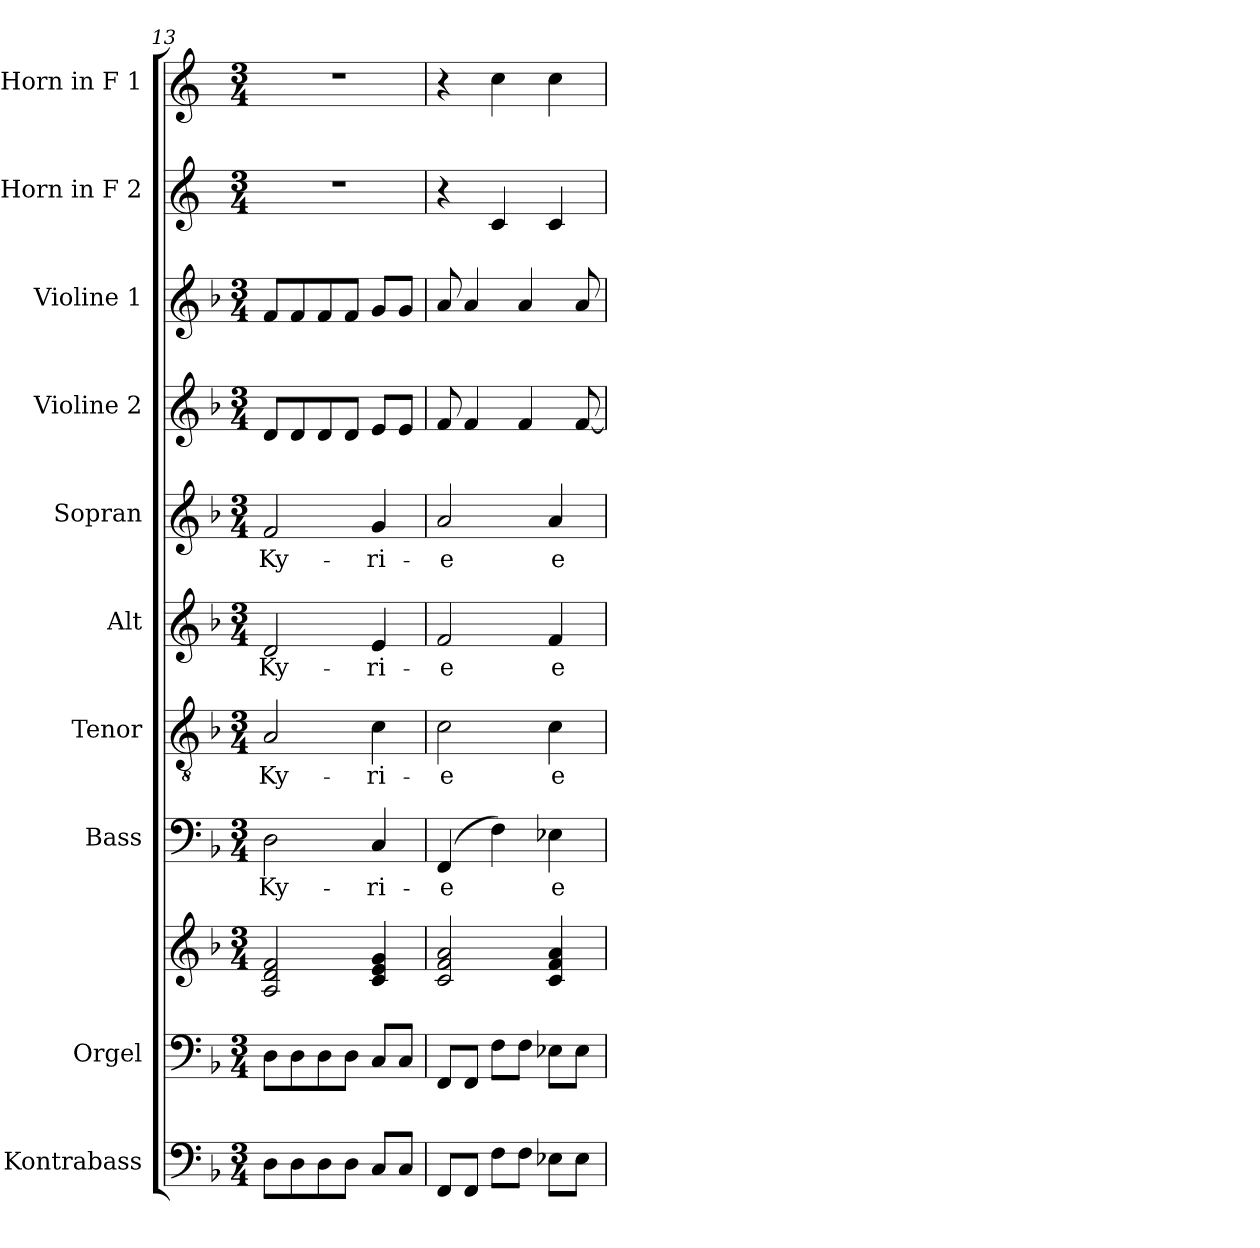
**kern	**kern	**kern	**kern	**text	**kern	**text	**kern	**text	**kern	**text	**kern	**kern	**kern	**kern
*part10	*part9	*part9	*part8	*part8	*part7	*part7	*part6	*part6	*part5	*part5	*part4	*part3	*part2	*part1
*staff11	*staff10	*staff9	*staff8	*staff8	*staff7	*staff7	*staff6	*staff6	*staff5	*staff5	*staff4	*staff3	*staff2	*staff1
*I"Kontrabass	*I"Orgel	*	*I"Bass	*	*I"Tenor	*	*I"Alt	*	*I"Sopran	*	*I"Violine 2	*I"Violine 1	*I"Horn in F 2	*I"Horn in F 1
*I'Kb.	*	*	*I'B.	*	*I'T.	*	*I'A.	*	*I'S.	*	*I'Vl. 2	*I'Vl. 1	*	*
!!LO:PB:g=z
*clefF4	*clefF4	*clefG2	*clefF4	*	*clefGv2	*	*clefG2	*	*clefG2	*	*clefG2	*clefG2	*clefG2	*clefG2
*ITrd7c12	*	*	*	*	*	*	*	*	*	*	*	*	*ITrd4c7	*ITrd4c7
*k[b-]	*k[b-]	*k[b-]	*k[b-]	*	*k[b-]	*	*k[b-]	*	*k[b-]	*	*k[b-]	*k[b-]	*k[b-]	*k[b-]
*F:	*F:	*F:	*F:	*	*F:	*	*F:	*	*F:	*	*F:	*F:	*F:	*F:
*M3/4	*M3/4	*M3/4	*M3/4	*	*M3/4	*	*M3/4	*	*M3/4	*	*M3/4	*M3/4	*M3/4	*M3/4
=13	=13	=13	=13	=13	=13	=13	=13	=13	=13	=13	=13	=13	=13	=13
!	!	!	!	!LO:LY:b	!	!LO:LY:b	!	!LO:LY:b	!	!LO:LY:b	!	!	!	!
8DD\L	8D\L	2A/ 2d/ 2f/	2D\	Ky-	2A/	Ky-	2d/	Ky-	2f/	Ky-	8d/L	8f/L	2.r	2.r
8DD\	8D\	.	.	.	.	.	.	.	.	.	8d/	8f/	.	.
8DD\	8D\	.	.	.	.	.	.	.	.	.	8d/	8f/	.	.
8DD\J	8D\J	.	.	.	.	.	.	.	.	.	8d/J	8f/J	.	.
!	!	!	!	!LO:LY:b	!	!LO:LY:b	!	!LO:LY:b	!	!LO:LY:b	!	!	!	!
8CC/L	8C/L	4c/ 4e/ 4g/	4C/	-ri-	4c\	-ri-	4e/	-ri-	4g/	-ri-	8e/L	8g/L	.	.
8CC/J	8C/J	.	.	.	.	.	.	.	.	.	8e/J	8g/J	.	.
=14	=14	=14	=14	=14	=14	=14	=14	=14	=14	=14	=14	=14	=14	=14
!	!	!	!	!LO:LY:b	!	!LO:LY:b	!	!LO:LY:b	!	!LO:LY:b	!	!	!	!
8FFF/L	8FF/L	2c/ 2f/ 2a/	(4FF/	-e	2c\	-e	2f/	-e	2a/	-e	8f/	8a/	4r	4r
8FFF/J	8FF/J	.	.	.	.	.	.	.	.	.	4f/	4a/	.	.
8FF\L	8F\L	.	4F\)	.	.	.	.	.	.	.	.	.	4F/	4f\
8FF\J	8F\J	.	.	.	.	.	.	.	.	.	4f/	4a/	.	.
!	!	!	!	!LO:LY:b	!	!LO:LY:b	!	!LO:LY:b	!	!LO:LY:b	!	!	!	!
8EE-X\L	8E-X\L	4c/ 4f/ 4a/	4E-X\	e-	4c\	e-	4f/	e-	4a/	e-	.	.	4F/	4f\
8EE-\J	8E-\J	.	.	.	.	.	.	.	.	.	[8f/	8a/	.	.
=	=	=	=	=	=	=	=	=	=	=	=	=	=	=
*-	*-	*-	*-	*-	*-	*-	*-	*-	*-	*-	*-	*-	*-	*-
